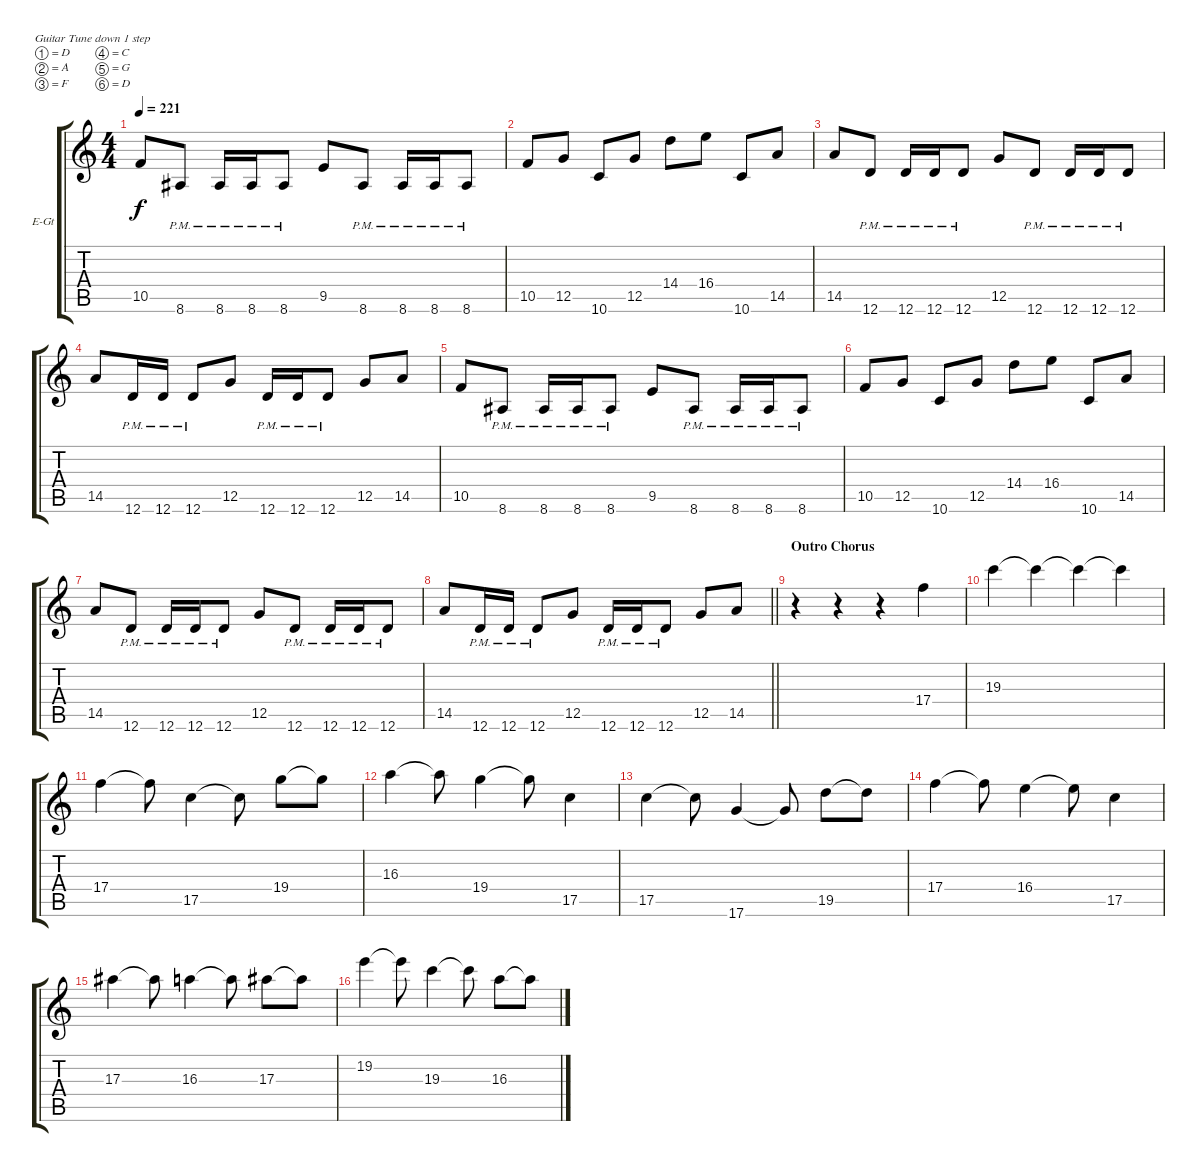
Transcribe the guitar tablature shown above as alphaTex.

\bracketExtendMode groupsimilarinstruments
\firstSystemTrackNameOrientation horizontal
\otherSystemsTrackNameOrientation horizontal
\track ("Corey Beaulieu" "E-Gt") {instrument distortionguitar}
\staff {score tabs}
\tuning (D4 A3 F3 C3 G2 D2)
\ts (4 4)
\tempo 221
\clef g2
\ks c
10.5.8{dy f} 8.6{pm}.8 8.6{pm}.16 8.6{pm}.16 8.6{pm}.8 9.5.8 8.6{pm}.8 8.6{pm}.16 8.6{pm}.16 8.6{pm}.8 |
10.5.8 12.5.8 10.6.8 12.5.8 14.4.8 16.4.8 10.6.8 14.5.8 |
14.5.8 12.6{pm}.8 12.6{pm}.16 12.6{pm}.16 12.6{pm}.8 12.5.8 12.6{pm}.8 12.6{pm}.16 12.6{pm}.16 12.6{pm}.8 |
14.5.8 12.6{pm}.16 12.6{pm}.16 12.6{pm}.8 12.5.8 12.6{pm}.16 12.6{pm}.16 12.6{pm}.8 12.5.8 14.5.8 |
10.5.8 8.6{pm}.8 8.6{pm}.16 8.6{pm}.16 8.6{pm}.8 9.5.8 8.6{pm}.8 8.6{pm}.16 8.6{pm}.16 8.6{pm}.8 |
10.5.8 12.5.8 10.6.8 12.5.8 14.4.8 16.4.8 10.6.8 14.5.8 |
14.5.8 12.6{pm}.8 12.6{pm}.16 12.6{pm}.16 12.6{pm}.8 12.5.8 12.6{pm}.8 12.6{pm}.16 12.6{pm}.16 12.6{pm}.8 |
\barLineRight lightlight
14.5.8 12.6{pm}.16 12.6{pm}.16 12.6{pm}.8 12.5.8 12.6{pm}.16 12.6{pm}.16 12.6{pm}.8 12.5.8 14.5.8 |
\section ("" "Outro Chorus")
r.4 r.4 r.4 17.4.4 |
19.3.4 19.3{t}.4 19.3{t}.4 19.3{t}.4 |
17.4.4 17.4{t}.8 17.5.4 17.5{t}.8 19.4.8 19.4{t}.8 |
16.3.4 16.3{t}.8 19.4.4 19.4{t}.8 17.5.4 |
17.5.4 17.5{t}.8 17.6.4 17.6{t}.8 19.5.8 19.5{t}.8 |
17.4.4 17.4{t}.8 16.4.4 16.4{t}.8 17.5.4 |
17.3.4 17.3{t}.8 16.3.4 16.3{t}.8 17.3.8 17.3{t}.8 |
19.2.4 19.2{t}.8 19.3.4 19.3{t}.8 16.3.8 16.3{t}.8
